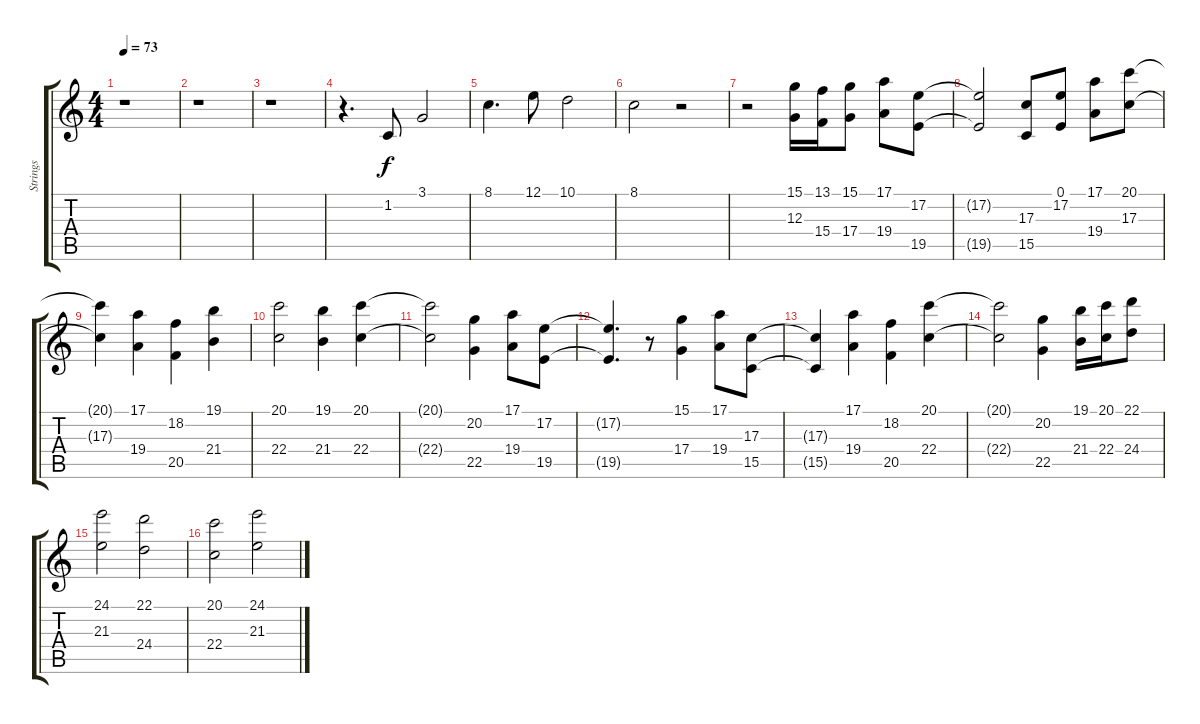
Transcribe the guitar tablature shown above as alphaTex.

\track ("Strings" "Strings") {instrument stringensemble1}
\staff {score tabs}
\tuning (E4 B3 G3 D3 A2 E2) {hide}
\ts (4 4)
\tempo 73
\clef g2
\ks c
r.1{dy f} |
r.1 |
r.1 |
r.4{d} 1.2.8 3.1.2 |
8.1.4{d} 12.1.8 10.1.2 |
8.1.2 r.2 |
r.2 (15.1 12.3).16 (13.1 15.4).16 (15.1 17.4).8 (17.1 19.4).8 (17.2 19.5).8 |
(17.2{t} 19.5{t}).2 (17.3 15.5).8 (0.1 17.2).8 (17.1 19.4).8 (20.1 17.3).8 |
(20.1{t} 17.3{t}).4 (17.1 19.4).4 (18.2 20.5).4 (19.1 21.4).4 |
(20.1 22.4).2 (19.1 21.4).4 (20.1 22.4).4 |
(20.1{t} 22.4{t}).2 (20.2 22.5).4 (17.1 19.4).8 (17.2 19.5).8 |
(17.2{t} 19.5{t}).4{d} r.8 (15.1 17.4).4 (17.1 19.4).8 (17.3 15.5).8 |
(17.3{t} 15.5{t}).4 (17.1 19.4).4 (18.2 20.5).4 (20.1 22.4).4 |
(20.1{t} 22.4{t}).2 (20.2 22.5).4 (19.1 21.4).16 (20.1 22.4).16 (22.1 24.4).8 |
(24.1 21.3).2 (22.1 24.4).2 |
(20.1 22.4).2 (24.1 21.3).2
